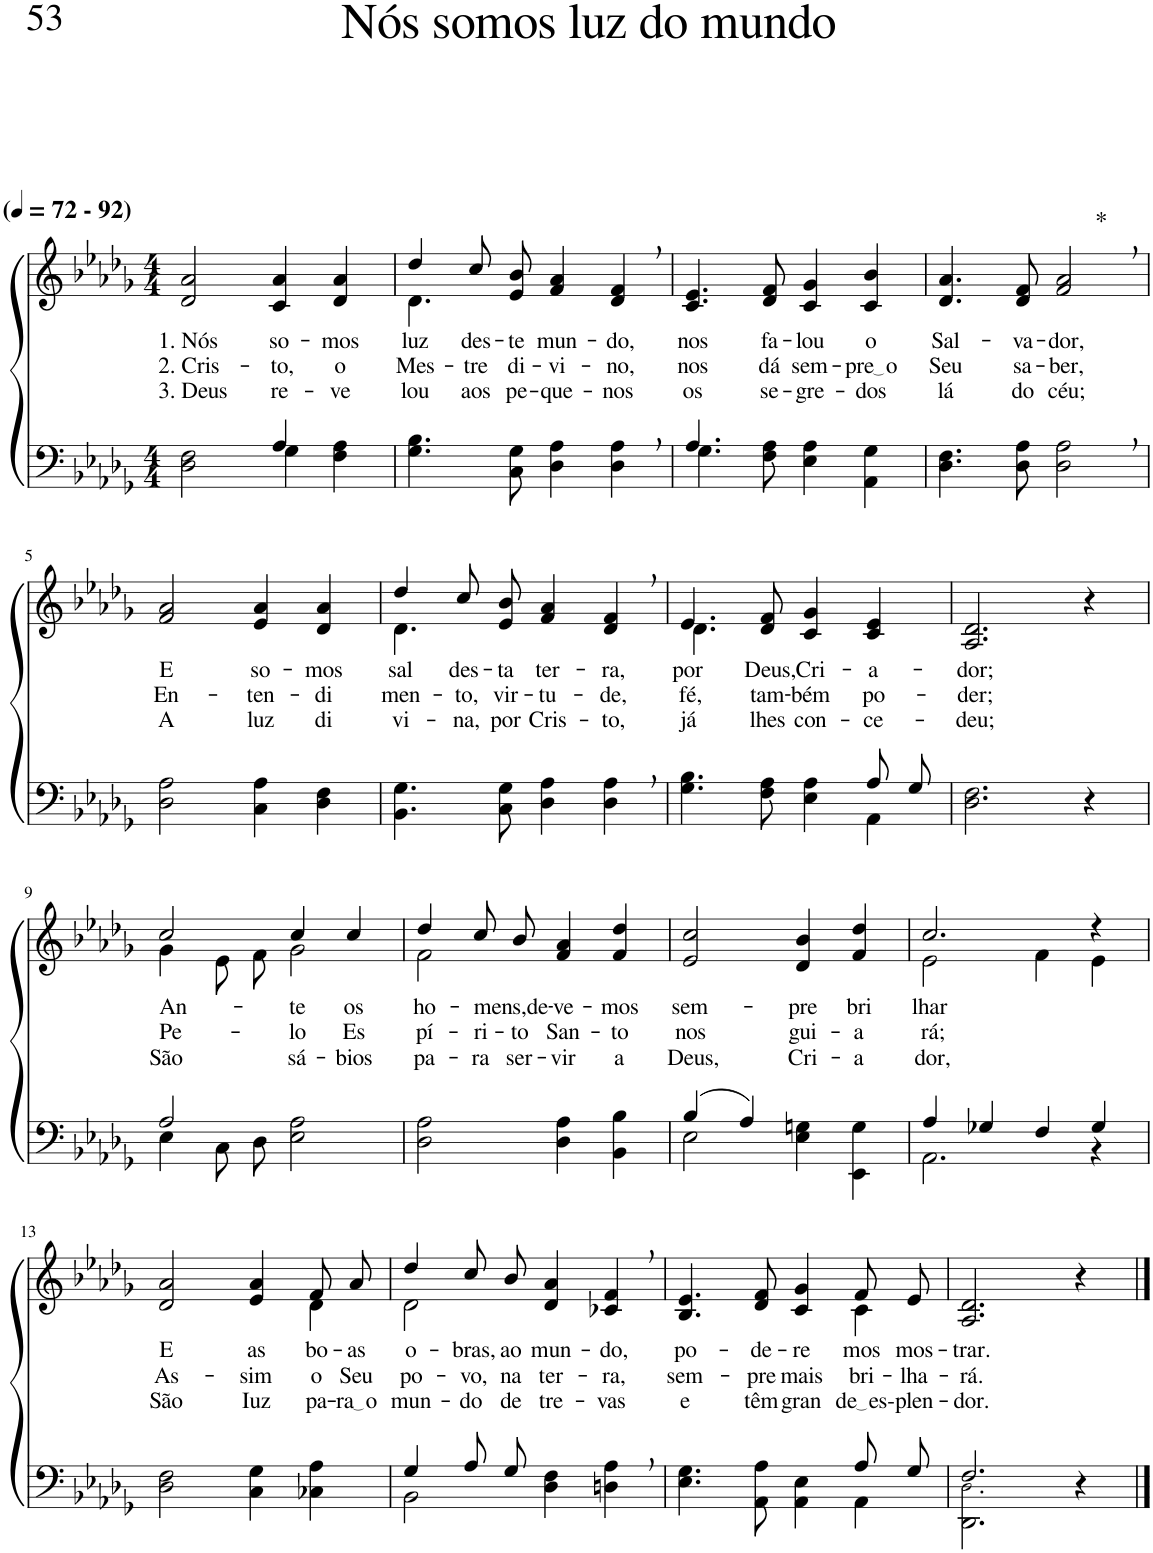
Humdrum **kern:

**kern	**kern	**text	**text	**text	**harte
*part2	*part1	*part1	*part1	*part1	*part1
*staff2	*staff1	*staff1	*staff1	*staff1	*
*I"Parte III e IV	*I"Parte I e II	*	*	*	*
*clefF4	*clefG2	*	*	*	*
*Trd-1c-2	*Trd-1c-2	*	*	*	*
*k[b-e-a-d-g-]	*k[b-e-a-d-g-]	*	*	*	*
*M4/4	*M4/4	*	*	*	*
*MM72	*MM72	*	*	*	*
=1	=1	=1	=1	=1	=1
*^	*	*	*	*	*
!	!	!LO:TX:a:B:t=(	!	!	!	!
!	!	!LO:TX:a:B:t=- 92)	!	!	!	!
!	!	!	!LO:LY:b	!LO:LY:b	!LO:LY:b	!
2ryy	2D-\ 2F\	2d-/ 2a-/	1. Nós	2. Cris-	3. Deus	.
!	!	!	!LO:LY:b	!LO:LY:b	!LO:LY:b	!
4A-/	4G-\	4c/ 4a-/	so-	-to,	re-	.
!	!	!	!LO:LY:b	!LO:LY:b	!LO:LY:b	!
4ryy	4F\ 4A-\	4d-/ 4a-/	-mos	o	-ve-	.
=2	=2	=2	=2	=2	=2	=2
*	*	*^	*	*	*	*
!	!	!	!	!LO:LY:b	!LO:LY:b	!LO:LY:b	!
*v	*v	*	*	*	*	*	*
4.G-\ 4.B-\	4dd-/	4.d-\	luz	Mes-	-lou	.
!	!	!	!LO:LY:b	!LO:LY:b	!LO:LY:b	!
.	8cc\L	.	des-	-tre	aos	.
!	!	!	!LO:LY:b	!LO:LY:b	!LO:LY:b	!
8C\ 8G-\	8e-\ 8b-\J	2ryy	-te	di-	pe-	.
!	!	!	!LO:LY:b	!LO:LY:b	!LO:LY:b	!
4D-\ 4A-\	4f/ 4a-/	.	mun-	-vi-	-que-	.
!	!	!	!LO:LY:b	!LO:LY:b	!LO:LY:b	!
4D-\, 4A-\,	4d-/, 4f/,	.	-do,	-no,	-nos	.
.	.	8ryy	.	.	.	.
=3	=3	=3	=3	=3	=3	=3
*^	*	*	*	*	*	*
!	!	!	!	!LO:LY:b	!LO:LY:b	!LO:LY:b	!
*	*	*v	*v	*	*	*	*
4.A-/	4.G-\	4.c/ 4.e-/	nos	nos	os	.
!	!	!	!LO:LY:b	!LO:LY:b	!LO:LY:b	!
2ryy	8F\ 8A-\	8d-/ 8f/	fa-	dá	se-	.
!	!	!	!LO:LY:b	!LO:LY:b	!LO:LY:b	!
.	4E-\ 4A-\	4c/ 4g-/	-lou	sem-	-gre-	.
!	!	!	!LO:LY:b	!LO:LY:b	!LO:LY:b	!
.	4AA-\ 4G-\	4c/ 4b-/	o	pre o	-dos	.
8ryy	.	.	.	.	.	.
*v	*v	*	*	*	*	*
=4	=4	=4	=4	=4	=4
!	!	!LO:LY:b	!LO:LY:b	!LO:LY:b	!
4.D-\ 4.F\	4.d-/ 4.a-/	Sal-	Seu	lá	.
!	!	!LO:LY:b	!LO:LY:b	!LO:LY:b	!
8D-\ 8A-\	8d-/ 8f/	-va-	sa-	do	.
!	!	!LO:LY:b	!LO:LY:b	!LO:LY:b	!LO:H:kt=*
2D-\, 2A-\,	2f/, 2a-/,	-dor,	-ber,	céu;	N
!!LO:LB:g=z
=5	=5	=5	=5	=5	=5
!	!	!LO:LY:b	!LO:LY:b	!LO:LY:b	!
2D-\ 2A-\	2f/ 2a-/	E	En-	A	.
!	!	!LO:LY:b	!LO:LY:b	!LO:LY:b	!
4C\ 4A-\	4e-/ 4a-/	so-	-ten-	luz	.
!	!	!LO:LY:b	!LO:LY:b	!LO:LY:b	!
4D-\ 4F\	4d-/ 4a-/	-mos	-di-	di-	.
=6	=6	=6	=6	=6	=6
*	*^	*	*	*	*
!	!	!	!LO:LY:b	!LO:LY:b	!LO:LY:b	!
4.BB-\ 4.G-\	4dd-/	4.d-\	sal	-men-	-vi-	.
!	!	!	!LO:LY:b	!LO:LY:b	!LO:LY:b	!
.	8cc\L	.	des-	-to,	-na,	.
!	!	!	!LO:LY:b	!LO:LY:b	!LO:LY:b	!
8C\ 8G-\	8e-\ 8b-\J	2ryy	-ta	vir-	por	.
!	!	!	!LO:LY:b	!LO:LY:b	!LO:LY:b	!
4D-\ 4A-\	4f/ 4a-/	.	ter-	-tu-	Cris-	.
!	!	!	!LO:LY:b	!LO:LY:b	!LO:LY:b	!
4D-\, 4A-\,	4d-/, 4f/,	.	-ra,	-de,	-to,	.
.	.	8ryy	.	.	.	.
=7	=7	=7	=7	=7	=7	=7
*^	*	*	*	*	*	*
!	!	!	!	!LO:LY:b	!LO:LY:b	!LO:LY:b	!
2.ryy	4.G-\ 4.B-\	4.e-/	4.d-\	por	fé,	já	.
!	!	!	!	!LO:LY:b	!LO:LY:b	!LO:LY:b	!
.	8F\ 8A-\	8d-/ 8f/	2ryy	Deus,	tam-	lhes	.
!	!	!	!	!LO:LY:b	!LO:LY:b	!LO:LY:b	!
.	4E-\ 4A-\	4c/ 4g-/	.	Cri-	-bém	con-	.
!	!	!	!	!LO:LY:b	!LO:LY:b	!LO:LY:b	!
8A-/L	4AA-\	4c/ 4e-/	.	-a-	po-	-ce-	.
8G-/J	.	.	8ryy	.	.	.	.
*v	*v	*	*	*	*	*	*
=8	=8	=8	=8	=8	=8	=8
!	!	!	!LO:LY:b	!LO:LY:b	!LO:LY:b	!
*	*v	*v	*	*	*	*
2.D-\ 2.F\	2.A-/ 2.d-/	-dor;	-der;	-deu;	.
4r	4r	.	.	.	.
!!LO:LB:g=z
=9	=9	=9	=9	=9	=9
*^	*^	*	*	*	*
!	!	!	!	!LO:LY:b	!LO:LY:b	!LO:LY:b	!
2A-/	4E-\	2cc/	4g-\	An-	Pe-	São	.
.	8C\L	.	8e-\L	.	.	.	.
.	8D-\J	.	8f\J	.	.	.	.
!	!	!	!	!LO:LY:b	!LO:LY:b	!LO:LY:b	!
2ryy	2E-\ 2A-\	4cc/	2g-\	-te	-lo	sá-	.
!	!	!	!	!LO:LY:b	!LO:LY:b	!LO:LY:b	!
.	.	4cc/	.	os	Es-	-bios	.
*v	*v	*	*	*	*	*	*
=10	=10	=10	=10	=10	=10	=10
!	!	!	!LO:LY:b	!LO:LY:b	!LO:LY:b	!
2D-\ 2A-\	4dd-/	2f\	ho-	-pí-	pa-	.
!	!	!	!LO:LY:b	!LO:LY:b	!LO:LY:b	!
.	8cc/L	.	-mens,de-	-ri-	-ra	.
!	!	!	!	!LO:LY:b	!LO:LY:b	!
.	8b-/J	.	.	-to	ser-	.
!	!	!	!LO:LY:b	!LO:LY:b	!LO:LY:b	!
4D-\ 4A-\	4f/ 4a-/	2ryy	-ve-	San-	-vir	.
!	!	!	!LO:LY:b	!LO:LY:b	!LO:LY:b	!
4BB-\ 4B-\	4f/ 4dd-/	.	-mos	-to	a	.
*	*v	*v	*	*	*	*
=11	=11	=11	=11	=11	=11
*^	*	*	*	*	*
!	!	!	!LO:LY:b	!LO:LY:b	!LO:LY:b	!
(4B-/	2E-\	2e-/ 2cc/	sem-	nos	Deus,	.
4A-/)	.	.	.	.	.	.
!	!	!	!LO:LY:b	!LO:LY:b	!LO:LY:b	!
2ryy	4E-\ 4Gn\	4d-/ 4b-/	-pre	gui-	Cri-	.
!	!	!	!LO:LY:b	!LO:LY:b	!LO:LY:b	!
.	4EE-\ 4G\	4f/ 4dd-/	bri-	-a-	-a-	.
=12	=12	=12	=12	=12	=12	=12
*	*	*^	*	*	*	*
!	!	!	!	!LO:LY:b	!LO:LY:b	!LO:LY:b	!
4A-/	2.AA-\	2.cc/	2e-\	-lhar	-rá;	-dor,	.
4G-X/	.	.	.	.	.	.	.
4F/	.	.	4f\	.	.	.	.
4G-/	4r	4r	4e-\	.	.	.	.
!!LO:LB:g=z	!!
=13	=13	=13	=13	=13	=13	=13	=13
!	!	!	!	!LO:LY:b	!LO:LY:b	!LO:LY:b	!
*v	*v	*	*	*	*	*	*
2D-\ 2F\	2d-/ 2a-/	2.ryy	E	As-	São	.
!	!	!	!LO:LY:b	!LO:LY:b	!LO:LY:b	!
4C\ 4G-\	4e-/ 4a-/	.	as	-sim	Iuz	.
!	!	!	!LO:LY:b	!LO:LY:b	!LO:LY:b	!
4C-X\ 4A-\	8f/L	4d-\	bo-	o	pa-	.
!	!	!	!LO:LY:b	!LO:LY:b	!LO:LY:b	!
.	8a-/J	.	-as	Seu	ra o	.
=14	=14	=14	=14	=14	=14	=14
*^	*	*	*	*	*	*
!	!	!	!	!LO:LY:b	!LO:LY:b	!LO:LY:b	!
4G-/	2BB-\	4dd-/	2d-\	o-	po-	mun-	.
!	!	!	!	!LO:LY:b	!LO:LY:b	!LO:LY:b	!
8A-/L	.	8cc/L	.	-bras,	-vo,	-do	.
!	!	!	!	!LO:LY:b	!LO:LY:b	!LO:LY:b	!
8G-/J	.	8b-/J	.	ao	na	de	.
!	!	!	!	!LO:LY:b	!LO:LY:b	!LO:LY:b	!
2ryy	4D-\ 4F\	4d-/ 4a-/	2ryy	mun-	ter-	tre-	.
!	!	!	!	!LO:LY:b	!LO:LY:b	!LO:LY:b	!
.	4Dn\ 4A-\	4c-X/, 4f/,	.	-do,	-ra,	-vas	.
=15	=15	=15	=15	=15	=15	=15	=15
!	!	!	!	!LO:LY:b	!LO:LY:b	!LO:LY:b	!
2.ryy	4.E-\ 4.G-\	4.B-/ 4.e-/	2.ryy	po-	sem-	e	.
!	!	!	!	!LO:LY:b	!LO:LY:b	!LO:LY:b	!
.	8AA-\ 8A-\	8d-/ 8f/	.	-de-	-pre	têm	.
!	!	!	!	!LO:LY:b	!LO:LY:b	!LO:LY:b	!
.	4AA-\ 4E-\	4c/ 4g-/	.	-re-	mais	gran-	.
!	!	!	!	!LO:LY:b	!LO:LY:b	!LO:LY:b	!
8A-/L	4AA-\	8f/L	4c\	-mos	bri-	de es-	.
!	!	!	!	!LO:LY:b	!LO:LY:b	!LO:LY:b	!
8G-/J	.	8e-/J	.	mos-	-lha-	plen-	.
*	*	*v	*v	*	*	*	*
=16	=16	=16	=16	=16	=16	=16
!	!	!	!LO:LY:b	!LO:LY:b	!LO:LY:b	!
2.F/	2.DD-\ 2.D-!\	2.A-/ 2.d-/	-trar.	-rá.	-dor.	.
4r	4ryy	4r	.	.	.	.
*v	*v	*	*	*	*	*
==	==	==	==	==	==
*-	*-	*-	*-	*-	*-
